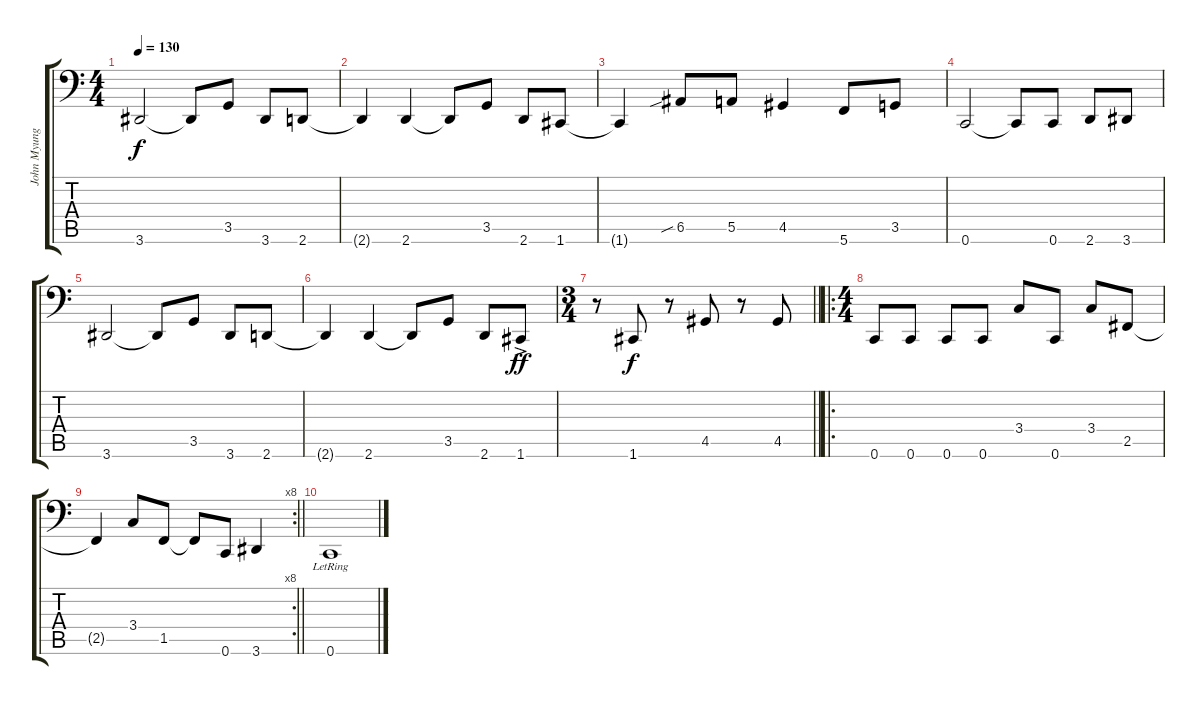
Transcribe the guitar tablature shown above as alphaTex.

\track ("John Myung" "John Myung") {instrument electricbassfinger}
\staff {score tabs}
\tuning (C3 G2 D2 A1 E1 C1) {hide}
\ts (4 4)
\tempo 130
\clef f4
\ks c
3.6{t}.2{dy f} 3.6{t}.8 3.5.8 3.6.8 2.6.8 |
2.6{t}.4 2.6.4 2.6{t}.8 3.5.8 2.6.8 1.6.8 |
1.6{t}.4 6.5{sib}.8 5.5.8 4.5.4 5.6.8 3.5.8 |
0.6.2 0.6{t}.8 0.6.8 2.6.8 3.6.8 |
3.6.2 3.6{t}.8 3.5.8 3.6.8 2.6.8 |
2.6{t}.4 2.6.4 2.6{t}.8 3.5.8 2.6.8 1.6{ac}.8{dy ff} |
\ts (3 4)
\barLineRight lightlight
r.8 1.6.8{dy f} r.8 4.5.8 r.8 4.5.8 |
\ro
\ts (4 4)
0.6.8 0.6.8 0.6.8 0.6.8 3.4.8 0.6.8 3.4.8 2.5.8 |
\rc 8
\barLineRight lightlight
2.5{t}.4 3.4.8 1.5.8 1.5{t}.8 0.6.8 3.6.4 |
0.6{lr}.1
